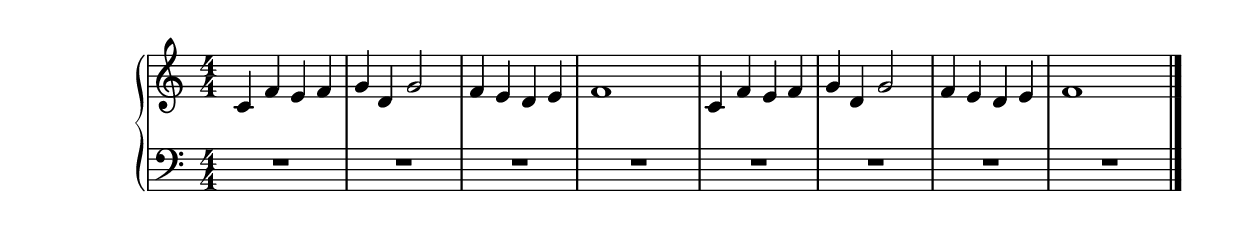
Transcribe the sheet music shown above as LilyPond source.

\version "2.20.0"
\header {
\include "lilypond-book-preamble.ly"
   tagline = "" % removed
 }
\score {
 {
  % first lesson ex.9
% Based on Alfred's basic adult piano course, p. 11 (with modifications)
% updated 3 May 2021

  \new PianoStaff 
  <<
    \new Staff = "upper" 
\relative c' {
  	\clef treble
	\numericTimeSignature
  	\time 4/4
	c4 f e f | g d g2 | f4 e d e | f1 | c4 f e f | g d g2 | f4 e d e | f1 \bar "|."}
    \new Staff = "lower" 
\relative c {
  	\clef bass
	\numericTimeSignature
  	\time 4/4
   	R1 | R1 | R1 | R1 | R1 | R1 | R1 | R1 \bar "|." }

  >>

}
\layout {
  \context {
      \Score 
      proportionalNotationDuration =  #(ly:make-moment 1/5)
 }
 }
\midi {\tempo 4 = 60}
}
